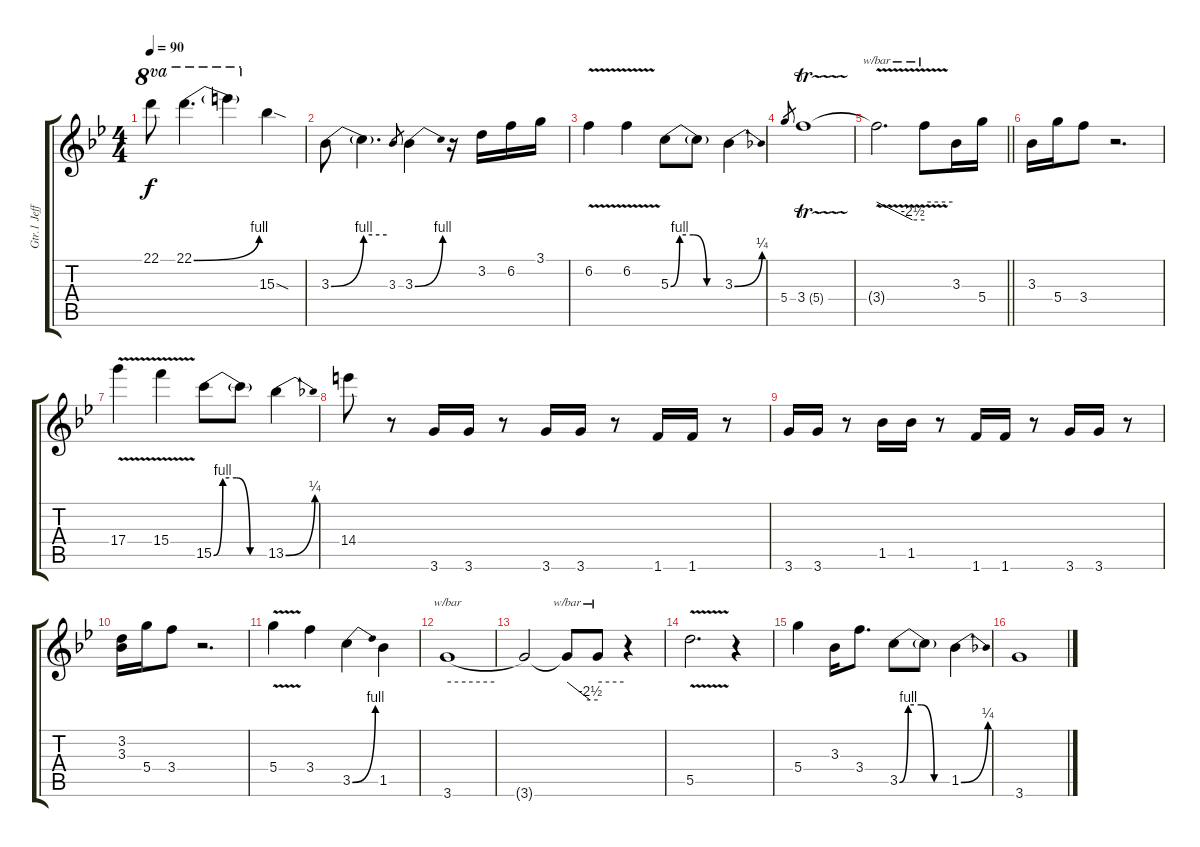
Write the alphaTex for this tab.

\track ("Gtr.1 Jeff Beck (Distortion Gtr.)" "Gtr.1 Jeff") {instrument distortionguitar}
\staff {score tabs}
\tuning (E4 B3 G3 D4 A3 E3) {hide}
\ts (4 4)
\tempo 90
\clef g2
\ks bb
22.1.8{ot 8va dy f} 22.1{be (bend 0 0 60 4)}.4{d ot 8va} 22.1{t}.4{ot 8va} 15.3{sod}.4 |
3.3{be (bend 0 0 60 4)}.8 3.3{be (hold 0 4 60 4) t}.4{d} 3.3.8{gr} 3.3{be (bend 0 0 60 4)}.4 r.16 3.2.16 6.2.16 3.1.16 |
6.2{v}.4 6.2{v}.4 5.3{be (custom 0 0 10 4 25 4 40 0 60 0)}.8 5.3{t}.8 3.3{be (bend 0 0 60 1)}.4 |
5.4.8{gr} 3.4{tr (5 32)}.1 |
\barLineRight lightlight
3.4{v t}.2{d tbe (custom default 0 0 45 -10 60 -10)} 3.4{t}.8{tbe (hold default 0 0 60 0)} 3.3.16 5.4.16 |
3.3.16 5.4.16 3.4.8 r.2{d} |
17.4{v}.4 15.4{v}.4 15.5{be (custom 0 0 10 4 25 4 40 0 60 0)}.8 15.5{t}.8 13.5{be (bend 0 0 60 1)}.4 |
14.4.8 r.8 3.6.16 3.6.16 r.8 3.6.16 3.6.16 r.8 1.6.16 1.6.16 r.8 |
3.6.16 3.6.16 r.8 1.5.16 1.5.16 r.8 1.6.16 1.6.16 r.8 3.6.16 3.6.16 r.8 |
(3.2 3.3).16 5.4.16 3.4.8 r.2{d} |
5.4{v}.4 3.4.4 3.5{be (bend 0 0 60 4)}.4 1.5.4 |
3.6.1{tbe (hold default 0 0 60 0)} |
3.6{t}.2 3.6{t}.8{tbe (custom default 0 0 45 -10 60 -10)} 3.6{t}.8{tbe (hold default 0 0 60 0)} r.4 |
5.5{v}.2{d} r.4 |
5.4.4 3.3.16 3.4.8{d} 3.5{be (custom 0 0 10 4 25 4 40 0 60 0)}.8 3.5{t}.8 1.5{be (bend 0 0 60 1)}.4 |
3.6.1
